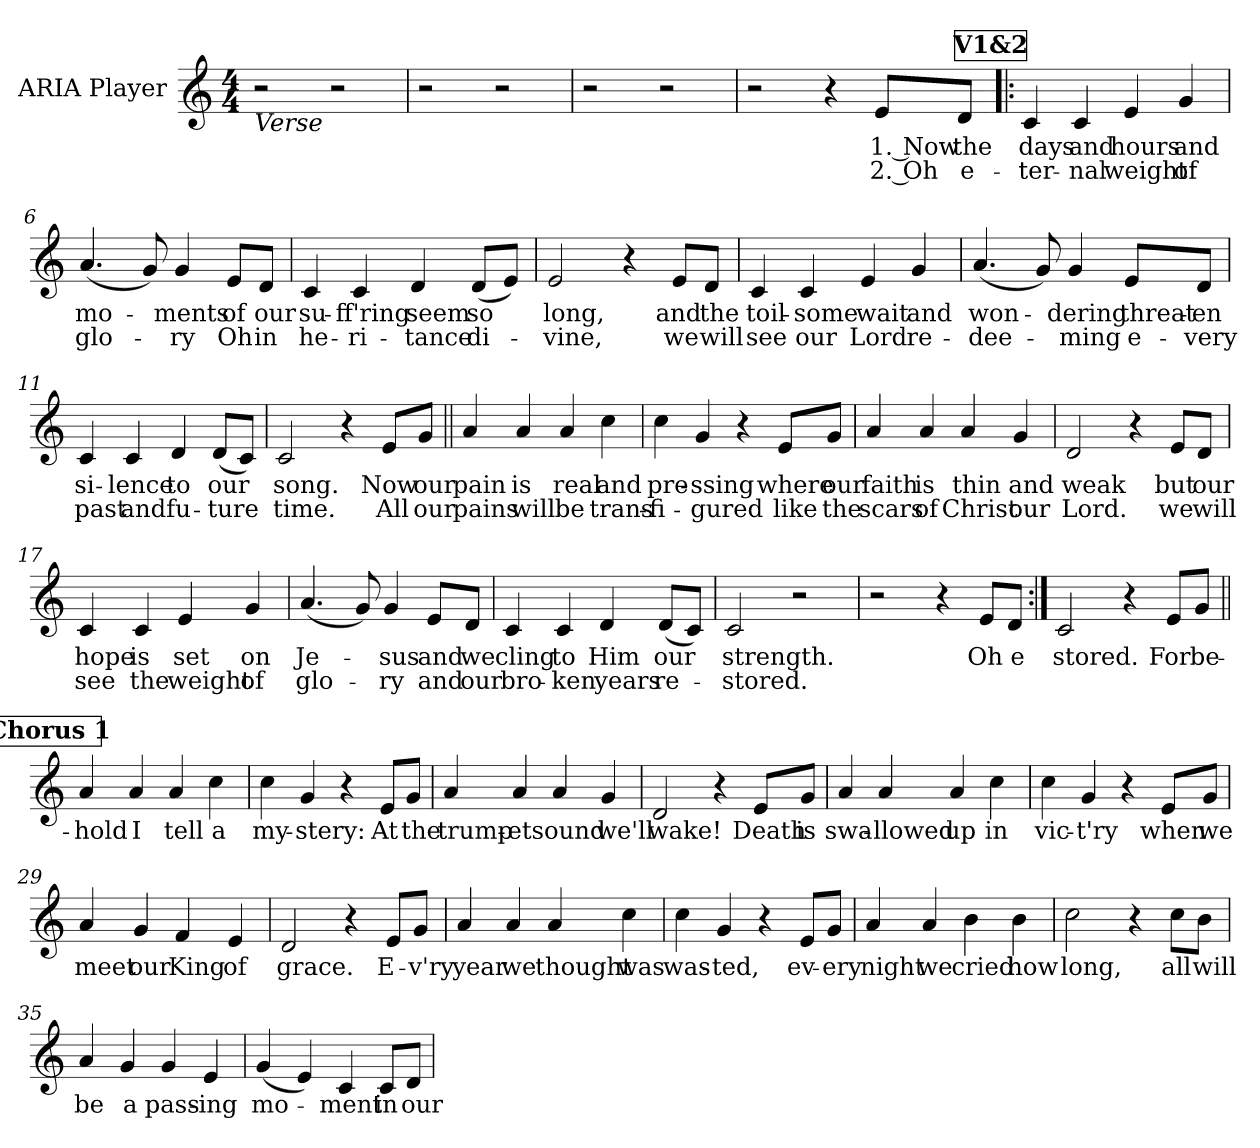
**kern	**text	**text
*part1	*part1	*part1
*staff1	*staff1	*staff1
*I"ARIA Player	*	*
*clefG2	*	*
*k[]	*	*
*M4/4	*	*
=1	=1	=1
!LO:TX:b:i:t=Verse	!	!
2r	.	.
2r	.	.
=2	=2	=2
2r	.	.
2r	.	.
=3	=3	=3
2r	.	.
2r	.	.
=4	=4	=4
2r	.	.
4r	.	.
!	!LO:LY:b	!LO:LY:b
8e/L	1. Now	2. Oh
!	!LO:LY:b	!LO:LY:b
8d/J	the	e-
!!LO:REH:place=s1:a:B:fs=14:t=V1&2
=5!|:	=5!|:	=5!|:
!	!LO:LY:b	!LO:LY:b
4c/	days	-ter-
!	!LO:LY:b	!LO:LY:b
4c/	and	-nal
!	!LO:LY:b	!LO:LY:b
4e/	hours	weight
!	!LO:LY:b	!LO:LY:b
4g/	and	of
!!LO:LB:g=z
=6	=6	=6
!	!LO:LY:b	!LO:LY:b
(4.a/	mo-	glo-
8g/)	.	.
!	!LO:LY:b	!LO:LY:b
4g/	-ments	-ry
!	!LO:LY:b	!LO:LY:b
8e/L	of	Oh
!	!LO:LY:b	!LO:LY:b
8d/J	our	in
=7	=7	=7
!	!LO:LY:b	!LO:LY:b
4c/	su-	he-
!	!LO:LY:b	!LO:LY:b
4c/	-ff'ring	-ri-
!	!LO:LY:b	!LO:LY:b
4d/	seem	-tance
!	!LO:LY:b	!LO:LY:b
(8d/L	so	di-
8e/J)	.	.
=8	=8	=8
!	!LO:LY:b	!LO:LY:b
2e/	long,	-vine,
4r	.	.
!	!LO:LY:b	!LO:LY:b
8e/L	and	we
!	!LO:LY:b	!LO:LY:b
8d/J	the	will
=9	=9	=9
!	!LO:LY:b	!LO:LY:b
4c/	toil-	see
!	!LO:LY:b	!LO:LY:b
4c/	-some	our
!	!LO:LY:b	!LO:LY:b
4e/	wait	Lord
!	!LO:LY:b	!LO:LY:b
4g/	and	re-
!!LO:LB:g=z
=10	=10	=10
!	!LO:LY:b	!LO:LY:b
(4.a/	won-	-dee-
8g/)	.	.
!	!LO:LY:b	!LO:LY:b
4g/	-dering	-ming
!	!LO:LY:b	!LO:LY:b
8e/L	threat-	e-
!	!LO:LY:b	!LO:LY:b
8d/J	-en	-very
=11	=11	=11
!	!LO:LY:b	!LO:LY:b
4c/	si-	past
!	!LO:LY:b	!LO:LY:b
4c/	-lence	and
!	!LO:LY:b	!LO:LY:b
4d/	to	fu-
!	!LO:LY:b	!LO:LY:b
(8d/L	our	-ture
8c/J)	.	.
=12	=12	=12
!	!LO:LY:b	!LO:LY:b
2c/	song.	time.
4r	.	.
!	!LO:LY:b	!LO:LY:b
8e/L	Now	All
!	!LO:LY:b	!LO:LY:b
8g/J	our	our
=13||	=13||	=13||
!	!LO:LY:b	!LO:LY:b
4a/	pain	pains
!	!LO:LY:b	!LO:LY:b
4a/	is	will
!	!LO:LY:b	!LO:LY:b
4a/	real	be
!	!LO:LY:b	!LO:LY:b
4cc\	and	trans-
!!LO:LB:g=z
=14	=14	=14
!	!LO:LY:b	!LO:LY:b
4cc\	pre-	-fi-
!	!LO:LY:b	!LO:LY:b
4g/	-ssing	-gured
4r	.	.
!	!LO:LY:b	!LO:LY:b
8e/L	where	like
!	!LO:LY:b	!LO:LY:b
8g/J	our	the
=15	=15	=15
!	!LO:LY:b	!LO:LY:b
4a/	faith	scars
!	!LO:LY:b	!LO:LY:b
4a/	is	of
!	!LO:LY:b	!LO:LY:b
4a/	thin	Christ
!	!LO:LY:b	!LO:LY:b
4g/	and	our
=16	=16	=16
!	!LO:LY:b	!LO:LY:b
2d/	weak	Lord.
4r	.	.
!	!LO:LY:b	!LO:LY:b
8e/L	but	we
!	!LO:LY:b	!LO:LY:b
8d/J	our	will
=17	=17	=17
!	!LO:LY:b	!LO:LY:b
4c/	hope	see
!	!LO:LY:b	!LO:LY:b
4c/	is	the
!	!LO:LY:b	!LO:LY:b
4e/	set	weight
!	!LO:LY:b	!LO:LY:b
4g/	on	of
!!LO:LB:g=z
=18	=18	=18
!	!LO:LY:b	!LO:LY:b
(4.a/	Je-	glo-
8g/)	.	.
!	!LO:LY:b	!LO:LY:b
4g/	-sus	-ry
!	!LO:LY:b	!LO:LY:b
8e/L	and	and
!	!LO:LY:b	!LO:LY:b
8d/J	we	our
=19	=19	=19
!	!LO:LY:b	!LO:LY:b
4c/	cling	bro-
!	!LO:LY:b	!LO:LY:b
4c/	to	-ken
!	!LO:LY:b	!LO:LY:b
4d/	Him	years
!	!LO:LY:b	!LO:LY:b
(8d/L	our	re-
8c/J)	.	.
=20	=20	=20
!	!LO:LY:b	!LO:LY:b
2c/	strength.	-stored.
2r	.	.
=21	=21	=21
2r	.	.
4r	.	.
!	!LO:LY:b	!
8e/L	Oh	.
!	!LO:LY:b	!
8d/J	e	.
=22:|!	=22:|!	=22:|!
!	!LO:LY:b	!
2c/	stored.	.
4r	.	.
!	!LO:LY:b	!
8e/L	For	.
!	!LO:LY:b	!
8g/J	be-	.
!!LO:LB:g=z
!!LO:REH:place=s1:a:B:fs=14:t=Chorus 1
=23||	=23||	=23||
!	!LO:LY:b	!
4a/	-hold	.
!	!LO:LY:b	!
4a/	I	.
!	!LO:LY:b	!
4a/	tell	.
!	!LO:LY:b	!
4cc\	a	.
=24	=24	=24
!	!LO:LY:b	!
4cc\	my-	.
!	!LO:LY:b	!
4g/	-stery:	.
4r	.	.
!	!LO:LY:b	!
8e/L	At	.
!	!LO:LY:b	!
8g/J	the	.
=25	=25	=25
!	!LO:LY:b	!
4a/	trump-	.
!	!LO:LY:b	!
4a/	-et	.
!	!LO:LY:b	!
4a/	sound	.
!	!LO:LY:b	!
4g/	we'll	.
=26	=26	=26
!	!LO:LY:b	!
2d/	wake!	.
4r	.	.
!	!LO:LY:b	!
8e/L	Death	.
!	!LO:LY:b	!
8g/J	is	.
!!LO:LB:g=z
=27	=27	=27
!	!LO:LY:b	!
4a/	swa-	.
!	!LO:LY:b	!
4a/	-llowed	.
!	!LO:LY:b	!
4a/	up	.
!	!LO:LY:b	!
4cc\	in	.
!!LO:LB:g=z
=28	=28	=28
!	!LO:LY:b	!
4cc\	vic-	.
!	!LO:LY:b	!
4g/	-t'ry	.
4r	.	.
!	!LO:LY:b	!
8e/L	when	.
!	!LO:LY:b	!
8g/J	we	.
=29	=29	=29
!	!LO:LY:b	!
4a/	meet	.
!	!LO:LY:b	!
4g/	our	.
!	!LO:LY:b	!
4f/	King	.
!	!LO:LY:b	!
4e/	of	.
=30	=30	=30
!	!LO:LY:b	!
2d/	grace.	.
4r	.	.
!	!LO:LY:b	!
8e/L	E-	.
!	!LO:LY:b	!
8g/J	-v'ry	.
=31	=31	=31
!	!LO:LY:b	!
4a/	year	.
!	!LO:LY:b	!
4a/	we	.
!	!LO:LY:b	!
4a/	thought	.
!	!LO:LY:b	!
4cc\	was	.
!!LO:LB:g=z
=32	=32	=32
!	!LO:LY:b	!
4cc\	was-	.
!	!LO:LY:b	!
4g/	-ted,	.
4r	.	.
!	!LO:LY:b	!
8e/L	ev-	.
!	!LO:LY:b	!
8g/J	-ery	.
!!LO:LB:g=z
=33	=33	=33
!	!LO:LY:b	!
4a/	night	.
!	!LO:LY:b	!
4a/	we	.
!	!LO:LY:b	!
4b\	cried	.
!	!LO:LY:b	!
4b\	how	.
=34	=34	=34
!	!LO:LY:b	!
2cc\	long,	.
4r	.	.
!	!LO:LY:b	!
8cc\L	all	.
!	!LO:LY:b	!
8b\J	will	.
=35	=35	=35
!	!LO:LY:b	!
4a/	be	.
!	!LO:LY:b	!
4g/	a	.
!	!LO:LY:b	!
4g/	pass-	.
!	!LO:LY:b	!
4e/	-ing	.
=36	=36	=36
!	!LO:LY:b	!
(4g/	mo-	.
4e/)	.	.
!	!LO:LY:b	!
4c/	-ment	.
!	!LO:LY:b	!
8c/L	in	.
!	!LO:LY:b	!
8d/J	our	.
=	=	=
*-	*-	*-
